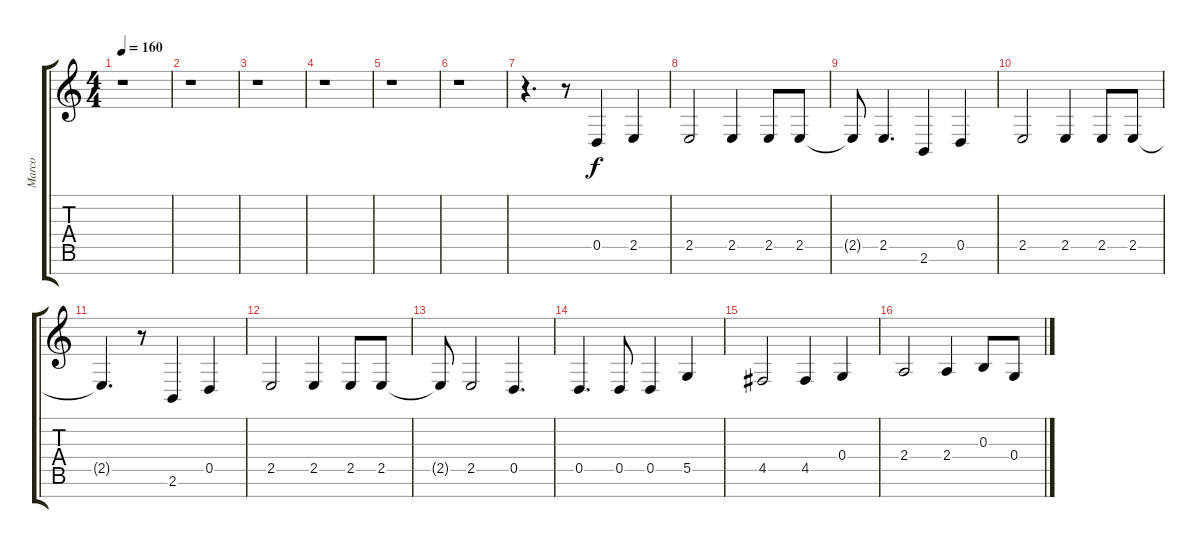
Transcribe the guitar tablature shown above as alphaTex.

\track ("Marco" "Marco") {instrument lead6voice}
\staff {score tabs}
\tuning (B4 E4 B3 G3 D3 A2 C2) {hide}
\ts (4 4)
\tempo 160
\clef g2
\ks c
r.1{dy f} |
r.1 |
r.1 |
r.1 |
r.1 |
r.1 |
r.4{d} r.8 0.5.4 2.5.4 |
2.5.2 2.5.4 2.5.8 2.5.8 |
2.5{t}.8 2.5.4{d} 2.6.4 0.5.4 |
2.5.2 2.5.4 2.5.8 2.5.8 |
2.5{t}.4{d} r.8 2.6.4 0.5.4 |
2.5.2 2.5.4 2.5.8 2.5.8 |
2.5{t}.8 2.5.2 0.5.4{d} |
0.5.4{d} 0.5.8 0.5.4 5.5.4 |
4.5.2 4.5.4 0.4.4 |
2.4.2 2.4.4 0.3.8 0.4.8
